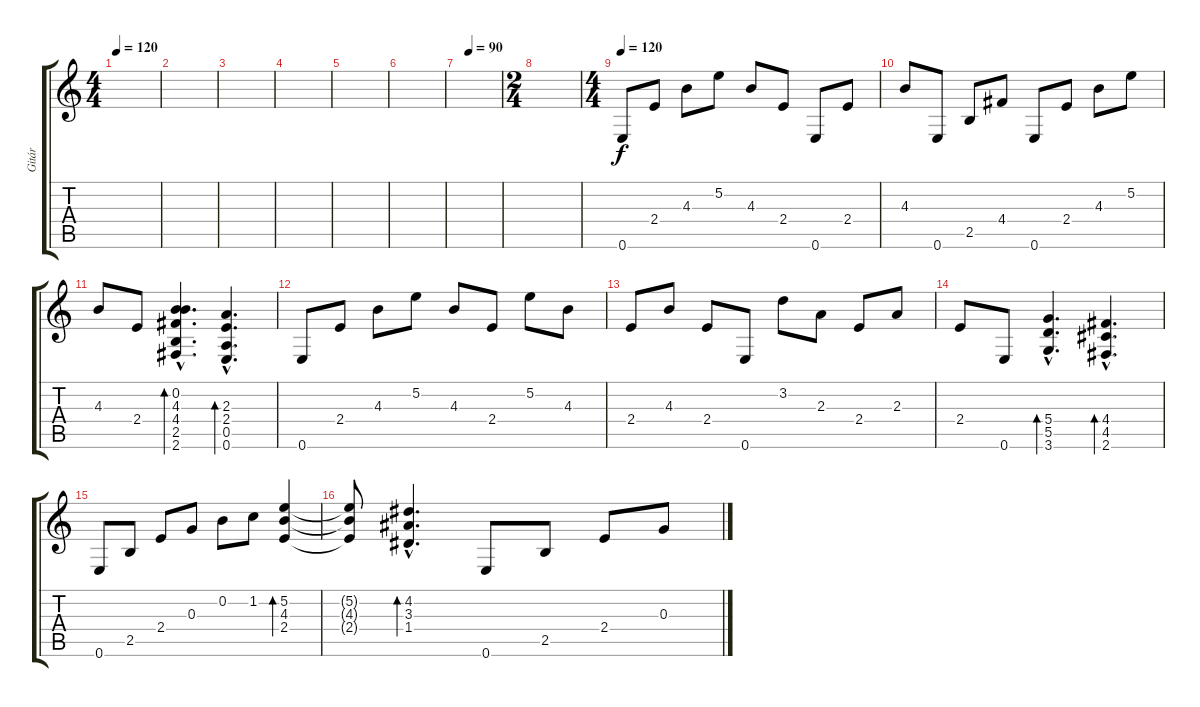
\track ("Gitár" "Gitár") {instrument distortionguitar}
\staff {score tabs}
\tuning (E4 B3 G3 D3 A2 E2) {hide}
\ts (4 4)
\tempo 120
\clef g2
\ks c
|
|
|
|
|
|
\tempo (90 0.25)
|
\ts (2 4)
|
\ts (4 4)
\tempo 120
0.6.8{instrument acousticguitarnylon} 2.4.8 4.3.8 5.2.8 4.3.8 2.4.8 0.6.8 2.4.8 |
4.3.8 0.6.8 2.5.8 4.4.8 0.6.8 2.4.8 4.3.8 5.2.8 |
4.3.8 2.4.8 (0.2{hac} 4.3{hac} 4.4{hac} 2.5{hac} 2.6{hac}).4{d bd 240} (2.3{hac} 2.4{hac} 0.5{hac} 0.6{hac}).4{d bd 240} |
0.6.8 2.4.8 4.3.8 5.2.8 4.3.8 2.4.8 5.2.8 4.3.8 |
2.4.8 4.3.8 2.4.8 0.6.8 3.2.8 2.3.8 2.4.8 2.3.8 |
2.4.8 0.6.8 (5.4{hac} 5.5{hac} 3.6{hac}).4{d bd 240} (4.4{hac} 4.5{hac} 2.6{hac}).4{d bd 240} |
0.6.8 2.5.8 2.4.8 0.3.8 0.2.8 1.2.8 (5.2 4.3 2.4).4{bd 240} |
(5.2{t} 4.3{t} 2.4{t}).8 (4.2{hac} 3.3{hac} 1.4{hac}).4{d bd 240} 0.6.8 2.5.8 2.4.8 0.3.8
